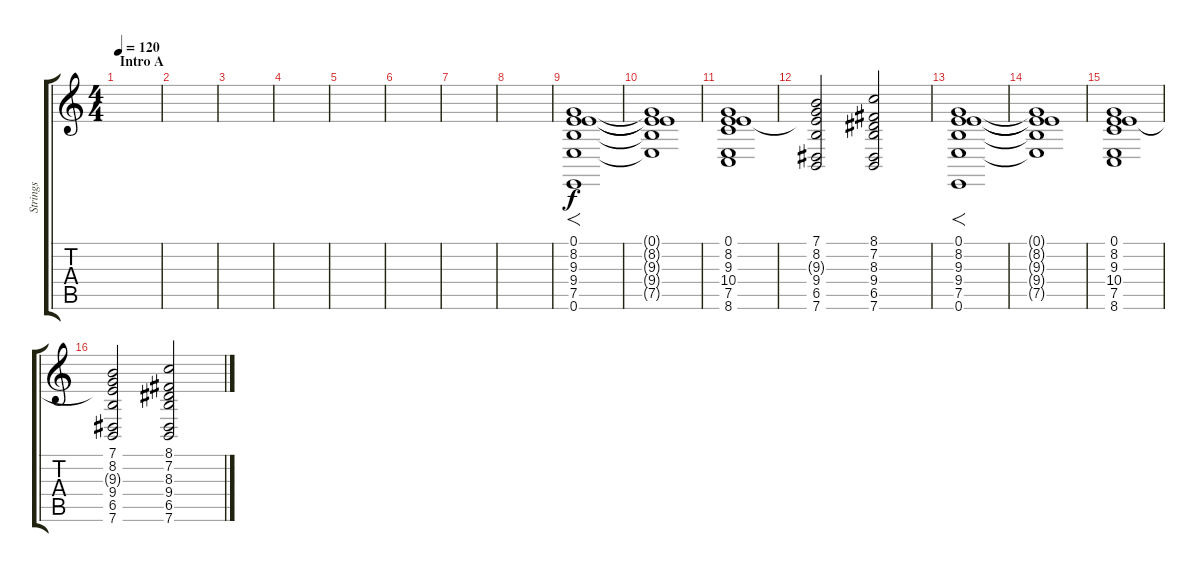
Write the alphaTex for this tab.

\track ("Strings" "Strings") {instrument stringensemble1}
\staff {score tabs}
\tuning (E4 B3 G3 D3 A2 E2) {hide}
\ts (4 4)
\section ("" "Intro A")
\tempo 120
\clef g2
\ks c
|
|
|
|
|
|
|
|
(0.1 8.2 9.3 9.4 7.5 0.6).1{f} |
(0.1{t} 8.2{t} 9.3{t} 9.4{t} 7.5{t}).1 |
(0.1 8.2 9.3 10.4 7.5 8.6).1 |
(7.1 8.2 9.3{t} 9.4 6.5 7.6).2 (8.1 7.2 8.3 9.4 6.5 7.6).2 |
(0.1 8.2 9.3 9.4 7.5 0.6).1{f} |
(0.1{t} 8.2{t} 9.3{t} 9.4{t} 7.5{t}).1 |
(0.1 8.2 9.3 10.4 7.5 8.6).1 |
(7.1 8.2 9.3{t} 9.4 6.5 7.6).2 (8.1 7.2 8.3 9.4 6.5 7.6).2
